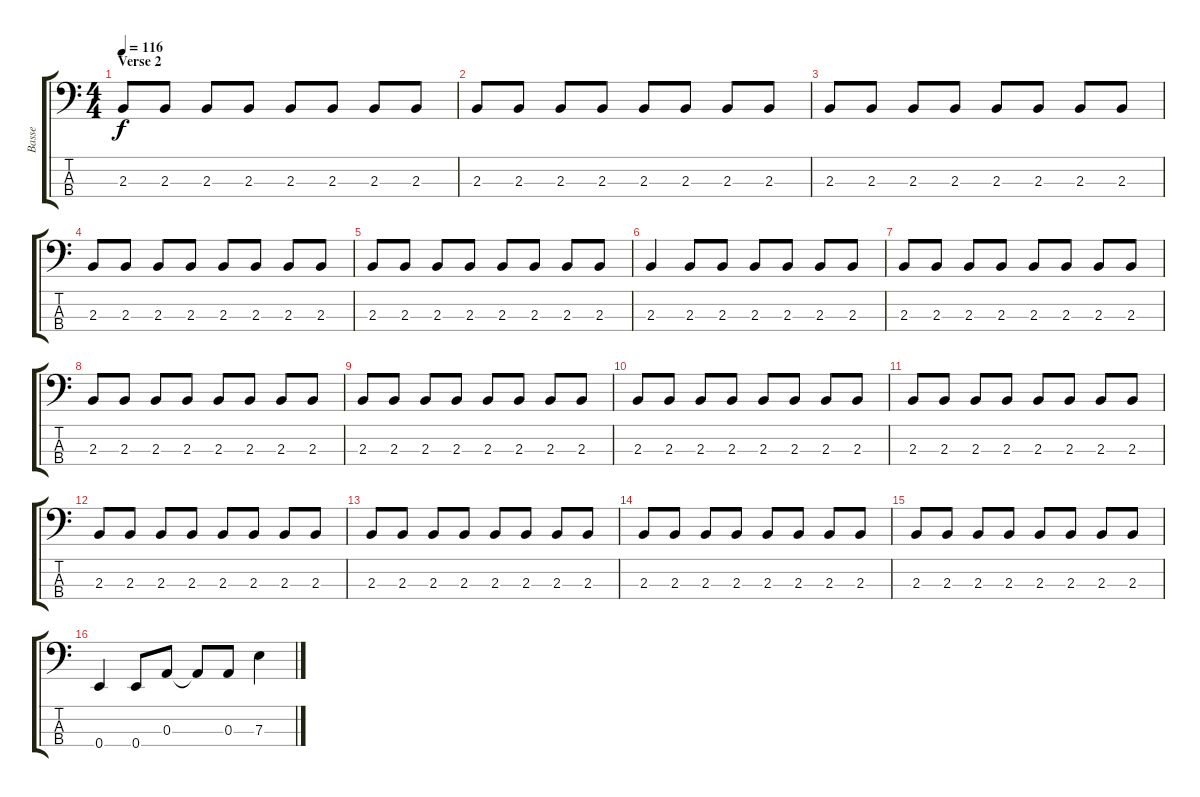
\track ("Basse" "Basse") {instrument electricbassfinger}
\staff {score tabs}
\tuning (G2 D2 A1 E1) {hide}
\ts (4 4)
\section ("" "Verse 2")
\tempo 116
\clef f4
\ks c
2.3.8{dy f} 2.3.8 2.3.8 2.3.8 2.3.8 2.3.8 2.3.8 2.3.8 |
2.3.8 2.3.8 2.3.8 2.3.8 2.3.8 2.3.8 2.3.8 2.3.8 |
2.3.8 2.3.8 2.3.8 2.3.8 2.3.8 2.3.8 2.3.8 2.3.8 |
2.3.8 2.3.8 2.3.8 2.3.8 2.3.8 2.3.8 2.3.8 2.3.8 |
2.3.8 2.3.8 2.3.8 2.3.8 2.3.8 2.3.8 2.3.8 2.3.8 |
2.3.4 2.3.8 2.3.8 2.3.8 2.3.8 2.3.8 2.3.8 |
2.3.8 2.3.8 2.3.8 2.3.8 2.3.8 2.3.8 2.3.8 2.3.8 |
2.3.8 2.3.8 2.3.8 2.3.8 2.3.8 2.3.8 2.3.8 2.3.8 |
2.3.8 2.3.8 2.3.8 2.3.8 2.3.8 2.3.8 2.3.8 2.3.8 |
2.3.8 2.3.8 2.3.8 2.3.8 2.3.8 2.3.8 2.3.8 2.3.8 |
2.3.8 2.3.8 2.3.8 2.3.8 2.3.8 2.3.8 2.3.8 2.3.8 |
2.3.8 2.3.8 2.3.8 2.3.8 2.3.8 2.3.8 2.3.8 2.3.8 |
2.3.8 2.3.8 2.3.8 2.3.8 2.3.8 2.3.8 2.3.8 2.3.8 |
2.3.8 2.3.8 2.3.8 2.3.8 2.3.8 2.3.8 2.3.8 2.3.8 |
2.3.8 2.3.8 2.3.8 2.3.8 2.3.8 2.3.8 2.3.8 2.3.8 |
0.4.4 0.4.8 0.3.8 0.3{t}.8 0.3.8 7.3.4
